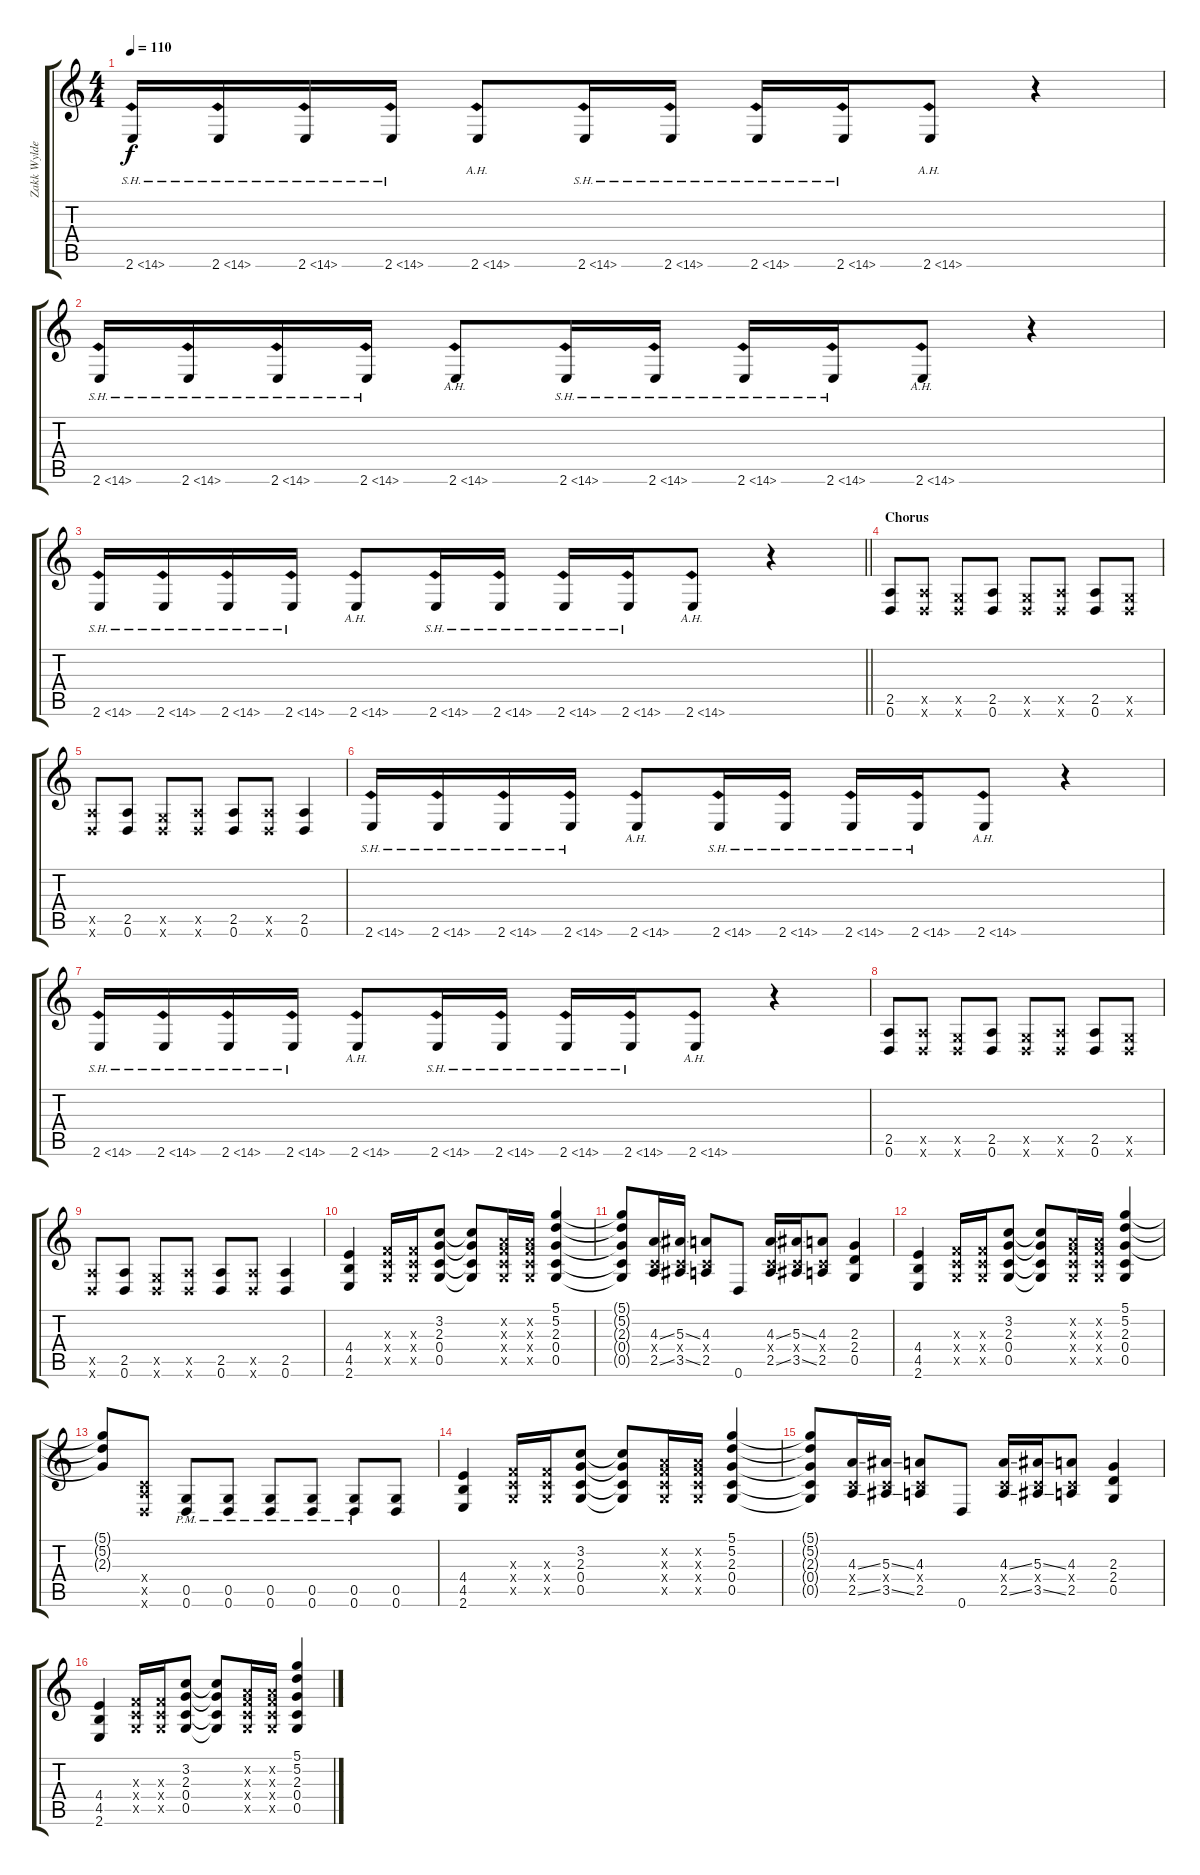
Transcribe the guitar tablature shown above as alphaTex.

\track ("Zakk Wylde" "Zakk Wylde") {instrument overdrivenguitar}
\staff {score tabs}
\tuning (D4 A3 F3 C3 G2 D2) {hide}
\ts (4 4)
\tempo 110
\clef g2
\ks c
2.6{sh 12}.16{dy f} 2.6{sh 12}.16 2.6{sh 12}.16 2.6{sh 12}.16 2.6{ah 12}.8 2.6{sh 12}.16 2.6{sh 12}.16 2.6{sh 12}.16 2.6{sh 12}.16 2.6{ah 12}.8 r.4 |
2.6{sh 12}.16 2.6{sh 12}.16 2.6{sh 12}.16 2.6{sh 12}.16 2.6{ah 12}.8 2.6{sh 12}.16 2.6{sh 12}.16 2.6{sh 12}.16 2.6{sh 12}.16 2.6{ah 12}.8 r.4 |
\barLineRight lightlight
2.6{sh 12}.16 2.6{sh 12}.16 2.6{sh 12}.16 2.6{sh 12}.16 2.6{ah 12}.8 2.6{sh 12}.16 2.6{sh 12}.16 2.6{sh 12}.16 2.6{sh 12}.16 2.6{ah 12}.8 r.4 |
\section ("" "Chorus")
(2.5 0.6).8 (2.5{x} 0.6{x}).8 (0.5{x} 0.6{x}).8 (2.5 0.6).8 (0.5{x} 0.6{x}).8 (2.5{x} 0.6{x}).8 (2.5 0.6).8 (0.5{x} 0.6{x}).8 |
(2.5{x} 0.6{x}).8 (2.5 0.6).8 (0.5{x} 0.6{x}).8 (2.5{x} 0.6{x}).8 (2.5 0.6).8 (2.5{x} 0.6{x}).8 (2.5 0.6).4 |
2.6{sh 12}.16 2.6{sh 12}.16 2.6{sh 12}.16 2.6{sh 12}.16 2.6{ah 12}.8 2.6{sh 12}.16 2.6{sh 12}.16 2.6{sh 12}.16 2.6{sh 12}.16 2.6{ah 12}.8 r.4 |
2.6{sh 12}.16 2.6{sh 12}.16 2.6{sh 12}.16 2.6{sh 12}.16 2.6{ah 12}.8 2.6{sh 12}.16 2.6{sh 12}.16 2.6{sh 12}.16 2.6{sh 12}.16 2.6{ah 12}.8 r.4 |
(2.5 0.6).8 (2.5{x} 0.6{x}).8 (0.5{x} 0.6{x}).8 (2.5 0.6).8 (0.5{x} 0.6{x}).8 (2.5{x} 0.6{x}).8 (2.5 0.6).8 (0.5{x} 0.6{x}).8 |
(2.5{x} 0.6{x}).8 (2.5 0.6).8 (0.5{x} 0.6{x}).8 (2.5{x} 0.6{x}).8 (2.5 0.6).8 (2.5{x} 0.6{x}).8 (2.5 0.6).4 |
(4.4 4.5 2.6).4 (0.3{x} 0.4{x} 0.5{x}).16 (0.3{x} 0.4{x} 0.5{x}).16 (3.2 2.3 0.4 0.5).8 (3.2{t} 2.3{t} 0.4{t} 0.5{t}).8 (0.2{x} 0.3{x} 0.4{x} 0.5{x}).16 (0.2{x} 0.3{x} 0.4{x} 0.5{x}).16 (5.1 5.2 2.3 0.4 0.5).4 |
(5.1{t} 5.2{t} 2.3{t} 0.4{t} 0.5{t}).8 (4.3{ss} 0.4{x} 2.5{ss}).16 (5.3{ss} 0.4{x} 3.5{ss}).16 (4.3 0.4{x} 2.5).8 0.6.8 (4.3{ss} 0.4{x} 2.5{ss}).16 (5.3{ss} 0.4{x} 3.5{ss}).16 (4.3 0.4{x} 2.5).8 (2.3 2.4 0.5).4 |
(4.4 4.5 2.6).4 (0.3{x} 0.4{x} 0.5{x}).16 (0.3{x} 0.4{x} 0.5{x}).16 (3.2 2.3 0.4 0.5).8 (3.2{t} 2.3{t} 0.4{t} 0.5{t}).8 (0.2{x} 0.3{x} 0.4{x} 0.5{x}).16 (0.2{x} 0.3{x} 0.4{x} 0.5{x}).16 (5.1 5.2 2.3 0.4 0.5).4 |
(5.1{t} 5.2{t} 2.3{t}).8 (0.4{x} 2.5{x} 0.6{x}).8 (0.5{pm} 0.6{pm}).8 (0.5{pm} 0.6{pm}).8 (0.5{pm} 0.6{pm}).8 (0.5{pm} 0.6{pm}).8 (0.5{pm} 0.6{pm}).8 (0.5 0.6).8 |
(4.4 4.5 2.6).4 (0.3{x} 0.4{x} 0.5{x}).16 (0.3{x} 0.4{x} 0.5{x}).16 (3.2 2.3 0.4 0.5).8 (3.2{t} 2.3{t} 0.4{t} 0.5{t}).8 (0.2{x} 0.3{x} 0.4{x} 0.5{x}).16 (0.2{x} 0.3{x} 0.4{x} 0.5{x}).16 (5.1 5.2 2.3 0.4 0.5).4 |
(5.1{t} 5.2{t} 2.3{t} 0.4{t} 0.5{t}).8 (4.3{ss} 0.4{x} 2.5{ss}).16 (5.3{ss} 0.4{x} 3.5{ss}).16 (4.3 0.4{x} 2.5).8 0.6.8 (4.3{ss} 0.4{x} 2.5{ss}).16 (5.3{ss} 0.4{x} 3.5{ss}).16 (4.3 0.4{x} 2.5).8 (2.3 2.4 0.5).4 |
(4.4 4.5 2.6).4 (0.3{x} 0.4{x} 0.5{x}).16 (0.3{x} 0.4{x} 0.5{x}).16 (3.2 2.3 0.4 0.5).8 (3.2{t} 2.3{t} 0.4{t} 0.5{t}).8 (0.2{x} 0.3{x} 0.4{x} 0.5{x}).16 (0.2{x} 0.3{x} 0.4{x} 0.5{x}).16 (5.1 5.2 2.3 0.4 0.5).4
